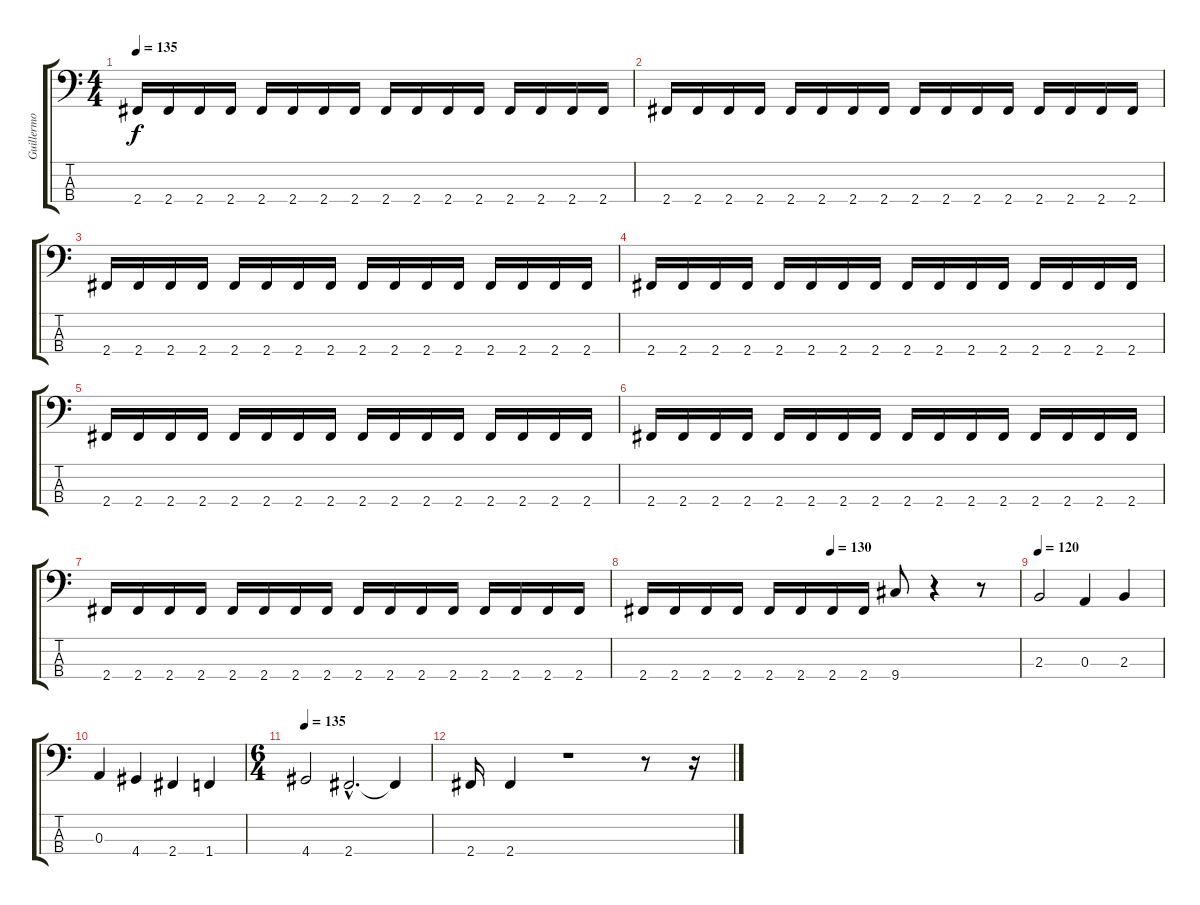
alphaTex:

\track ("Guillermo Sánchez" "Guillermo ") {instrument electricbasspick}
\staff {score tabs}
\tuning (G2 D2 A1 E1) {hide}
\ts (4 4)
\tempo 135
\clef f4
\ks c
2.4.16{dy f} 2.4.16 2.4.16 2.4.16 2.4.16 2.4.16 2.4.16 2.4.16 2.4.16 2.4.16 2.4.16 2.4.16 2.4.16 2.4.16 2.4.16 2.4.16 |
2.4.16 2.4.16 2.4.16 2.4.16 2.4.16 2.4.16 2.4.16 2.4.16 2.4.16 2.4.16 2.4.16 2.4.16 2.4.16 2.4.16 2.4.16 2.4.16 |
2.4.16 2.4.16 2.4.16 2.4.16 2.4.16 2.4.16 2.4.16 2.4.16 2.4.16 2.4.16 2.4.16 2.4.16 2.4.16 2.4.16 2.4.16 2.4.16 |
2.4.16 2.4.16 2.4.16 2.4.16 2.4.16 2.4.16 2.4.16 2.4.16 2.4.16 2.4.16 2.4.16 2.4.16 2.4.16 2.4.16 2.4.16 2.4.16 |
2.4.16 2.4.16 2.4.16 2.4.16 2.4.16 2.4.16 2.4.16 2.4.16 2.4.16 2.4.16 2.4.16 2.4.16 2.4.16 2.4.16 2.4.16 2.4.16 |
2.4.16 2.4.16 2.4.16 2.4.16 2.4.16 2.4.16 2.4.16 2.4.16 2.4.16 2.4.16 2.4.16 2.4.16 2.4.16 2.4.16 2.4.16 2.4.16 |
2.4.16 2.4.16 2.4.16 2.4.16 2.4.16 2.4.16 2.4.16 2.4.16 2.4.16 2.4.16 2.4.16 2.4.16 2.4.16 2.4.16 2.4.16 2.4.16 |
\tempo (130 0.5)
2.4.16 2.4.16 2.4.16 2.4.16 2.4.16 2.4.16 2.4.16 2.4.16 9.4.8 r.4 r.8 |
\tempo 120
2.3.2 0.3.4 2.3.4 |
0.3.4 4.4.4 2.4.4 1.4.4 |
\ts (6 4)
\tempo 135
4.4.2 2.4{hac}.2{d} 2.4{t}.4 |
2.4.16 2.4.4 r.1 r.8 r.16
